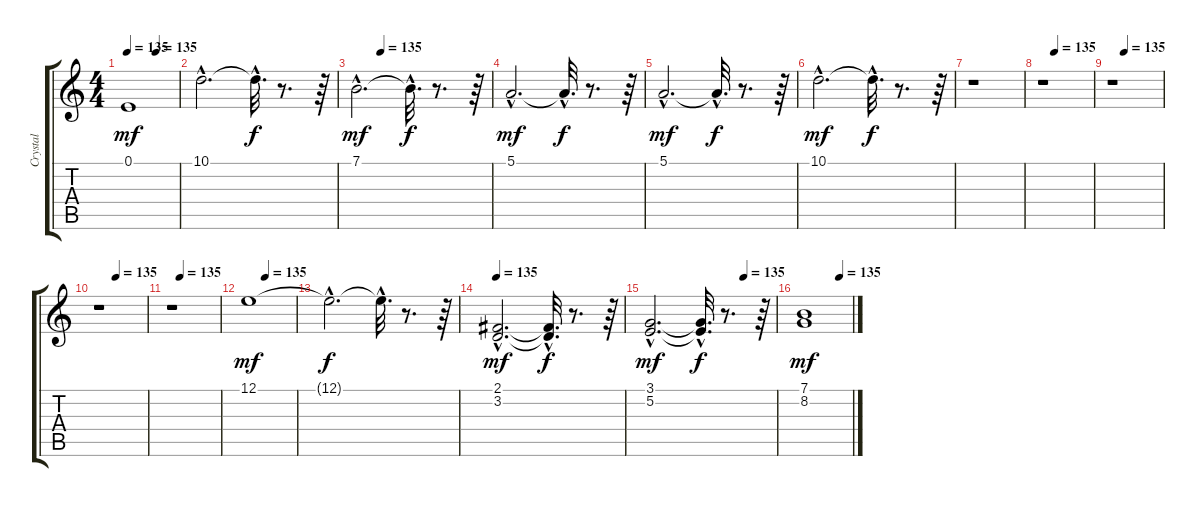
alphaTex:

\track ("Crystal" "Crystal") {instrument fx3crystal}
\staff {score tabs}
\tuning (E4 B3 G3 D3 A2 E2) {hide}
\ts (4 4)
\tempo 135
\tempo (135 0.5625)
\clef g2
\ks c
0.1.1{dy mf} |
10.1{hac}.2{d} 10.1{hac t}.32{d dy f} r.8{d} r.64 |
\tempo (135 0.1875)
7.1{hac}.2{d dy mf} 7.1{hac t}.32{d dy f} r.8{d} r.64 |
5.1{hac}.2{d dy mf} 5.1{hac t}.32{d dy f} r.8{d} r.64 |
5.1{hac}.2{d dy mf} 5.1{hac t}.32{d dy f} r.8{d} r.64 |
10.1{hac}.2{d dy mf} 10.1{hac t}.32{d dy f} r.8{d} r.64 |
r.1 |
\tempo (135 0.25)
r.1 |
\tempo (135 0.25)
r.1 |
\tempo (135 0.375)
r.1 |
\tempo (135 0.1875)
r.1 |
\tempo (135 0.375)
12.1.1{dy mf} |
12.1{hac t}.2{d dy f} 12.1{hac t}.32{d} r.8{d} r.64 |
\tempo 135
(2.1{hac} 3.2{hac}).2{d dy mf} (2.1{hac t} 3.2{hac t}).32{d dy f} r.8{d} r.64 |
\tempo (135 0.75)
(3.1{hac} 5.2{hac}).2{d dy mf} (3.1{hac t} 5.2{hac t}).32{d dy f} r.8{d} r.64 |
\tempo (135 0.75)
(7.1 8.2).1{dy mf}
